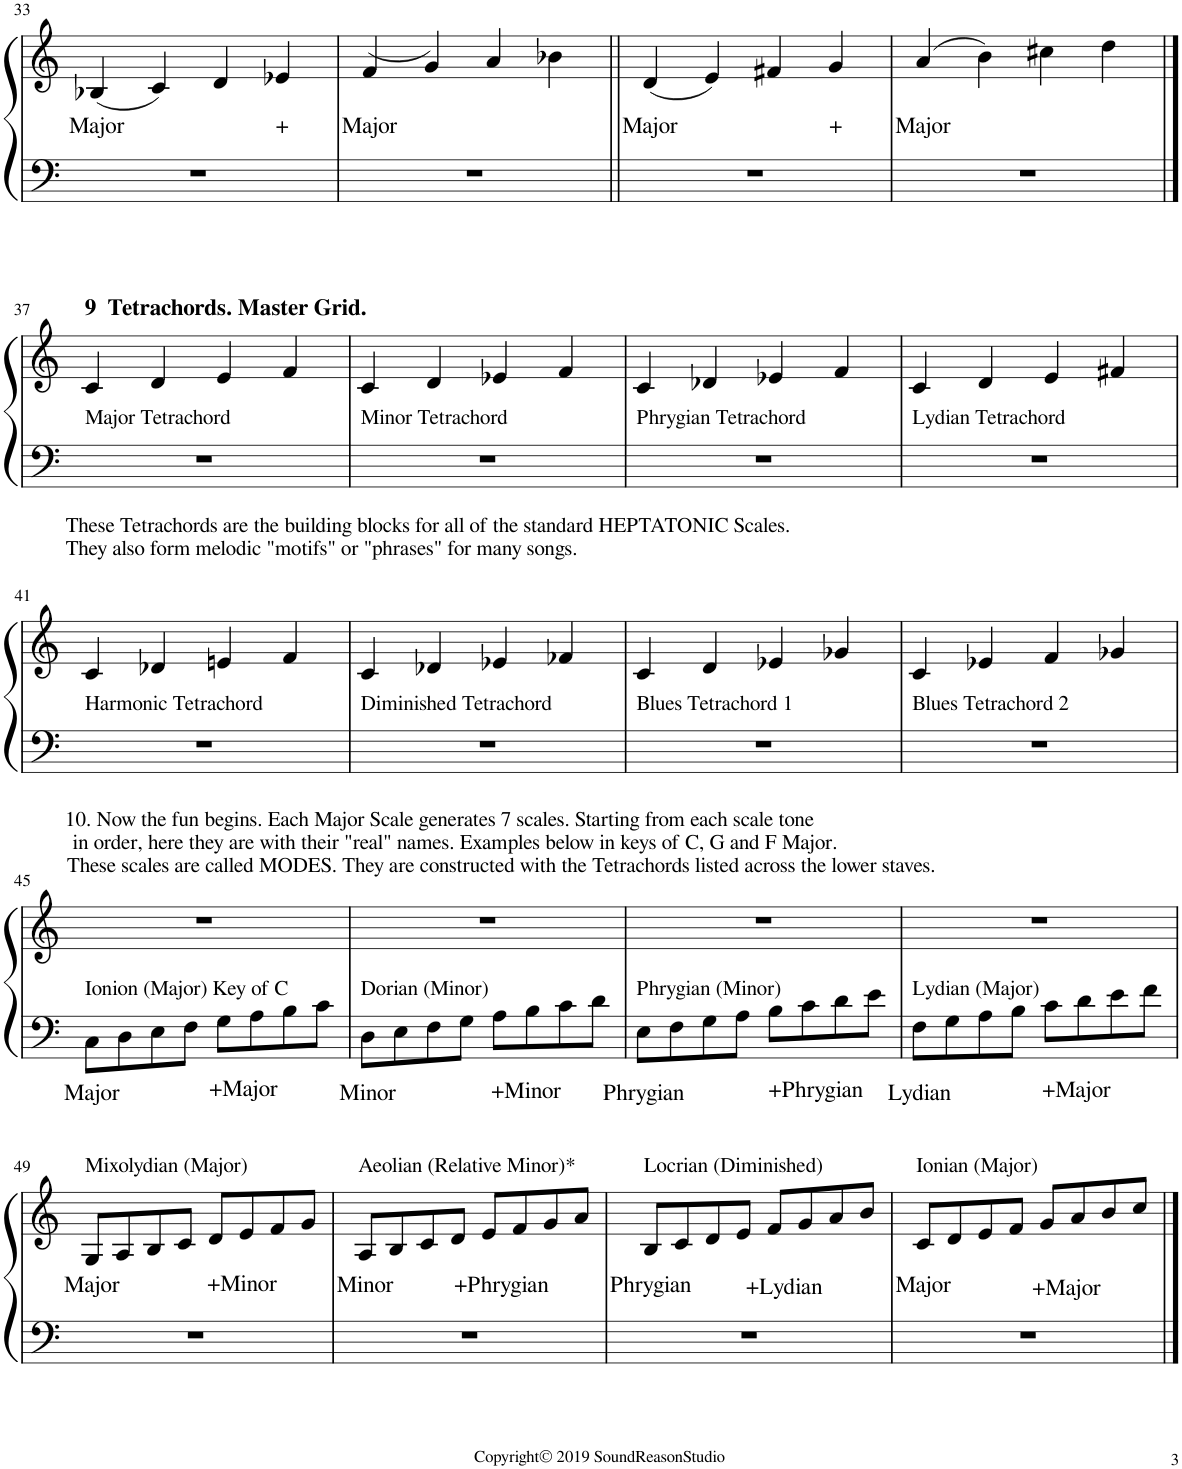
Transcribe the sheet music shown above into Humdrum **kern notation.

**kern	**text	**kern	**text
*part1	*part1	*part1	*part1
*staff2	*staff2	*staff1	*staff1
*I"Piano	*	*	*
*I'Pno.	*	*	*
!!LO:PB:g=z
*clefF4	*	*clefG2	*
*k[]	*	*k[]	*
*M4/4	*	*M4/4	*
=33	=33	=33	=33
!	!	!	!LO:LY:b
1r	.	(4B-X/	Major
.	.	4c/)	.
.	.	4d/	.
!	!	!	!LO:LY:b
.	.	4e-X/	+
=34	=34	=34	=34
!	!	!	!LO:LY:b
1r	.	(4f/	Major
.	.	4g/)	.
.	.	4a/	.
.	.	4b-X\	.
=35||	=35||	=35||	=35||
!	!	!	!LO:LY:b
1r	.	(4d/	Major
.	.	4e/)	.
.	.	4f#X/	.
!	!	!	!LO:LY:b
.	.	4g/	+
=36	=36	=36	=36
!	!	!	!LO:LY:b
1r	.	(4a/	Major
.	.	4b\)	.
.	.	4cc#X\	.
.	.	4dd\	.
!!LO:LB:g=z
==37	==37	==37	==37
!	!	!LO:TX:a:B:t=9  Tetrachords. Master Grid.	!
!LO:TX:a:t=Major Tetrachord	!	!	!
1r	.	4c/	.
.	.	4d/	.
.	.	4e/	.
.	.	4f/	.
=38	=38	=38	=38
!LO:TX:a:t=Minor Tetrachord	!	!	!
1r	.	4c/	.
.	.	4d/	.
.	.	4e-X/	.
.	.	4f/	.
=39	=39	=39	=39
!LO:TX:a:t=Phrygian Tetrachord	!	!	!
1r	.	4c/	.
.	.	4d-X/	.
.	.	4e-X/	.
.	.	4f/	.
=40	=40	=40	=40
!LO:TX:a:t=Lydian Tetrachord	!	!	!
1r	.	4c/	.
.	.	4d/	.
.	.	4e/	.
.	.	4f#X/	.
!!LO:LB:g=z
=41	=41	=41	=41
!	!	!LO:TX:a:t=These Tetrachords are the building blocks for all of the standard HEPTATONIC Scales.	!
!	!	!LO:TX:a:t=They also form melodic "motifs" or "phrases" for many songs.	!
!LO:TX:a:t=Harmonic Tetrachord	!	!	!
1r	.	4c/	.
.	.	4d-X/	.
.	.	4en/	.
.	.	4f/	.
=42	=42	=42	=42
!LO:TX:a:t=Diminished Tetrachord	!	!	!
1r	.	4c/	.
.	.	4d-X/	.
.	.	4e-X/	.
.	.	4f-X/	.
=43	=43	=43	=43
!LO:TX:a:t=Blues Tetrachord 1	!	!	!
1r	.	4c/	.
.	.	4d/	.
.	.	4e-X/	.
.	.	4g-X/	.
=44	=44	=44	=44
!LO:TX:a:t=Blues Tetrachord 2	!	!	!
1r	.	4c/	.
.	.	4e-X/	.
.	.	4f/	.
.	.	4g-X/	.
!!LO:LB:g=z
=45	=45	=45	=45
!	!	!LO:TX:a:t=10. Now the fun begins. Each Major Scale generates 7 scales. Starting from each scale tone	!
!	!	!LO:TX:a:t=in order, here they are with their "real" names. Examples below in keys of C, G and F Major.	!
!	!	!LO:TX:a:t=These scales are called MODES. They are constructed with the Tetrachords listed across the lower staves.	!
!LO:TX:a:t=Ionion (Major) Key of C	!	!	!
!	!LO:LY:b	!	!
8C\L	Major	1r	.
8D\	.	.	.
8E\	.	.	.
8F\J	.	.	.
!	!LO:LY:b	!	!
8G\L	+Major	.	.
8A\	.	.	.
8B\	.	.	.
8c\J	.	.	.
=46	=46	=46	=46
!LO:TX:a:t=Dorian (Minor)	!	!	!
!	!LO:LY:b	!	!
8D\L	Minor	1r	.
8E\	.	.	.
8F\	.	.	.
8G\J	.	.	.
!	!LO:LY:b	!	!
8A\L	+Minor	.	.
8B\	.	.	.
8c\	.	.	.
8d\J	.	.	.
=47	=47	=47	=47
!LO:TX:a:t=Phrygian (Minor)	!	!	!
!	!LO:LY:b	!	!
8E\L	Phrygian	1r	.
8F\	.	.	.
8G\	.	.	.
8A\J	.	.	.
!	!LO:LY:b	!	!
8B\L	+Phrygian	.	.
8c\	.	.	.
8d\	.	.	.
8e\J	.	.	.
=48	=48	=48	=48
!LO:TX:a:t=Lydian (Major)	!	!	!
!	!LO:LY:b	!	!
8F\L	Lydian	1r	.
8G\	.	.	.
8A\	.	.	.
8B\J	.	.	.
!	!LO:LY:b	!	!
8c\L	+Major	.	.
8d\	.	.	.
8e\	.	.	.
8f\J	.	.	.
!!LO:LB:g=z
=49	=49	=49	=49
!	!	!LO:TX:a:t=Mixolydian (Major)	!
!	!	!	!LO:LY:b
1r	.	8G/L	Major
.	.	8A/	.
.	.	8B/	.
.	.	8c/J	.
!	!	!	!LO:LY:b
.	.	8d/L	+Minor
.	.	8e/	.
.	.	8f/	.
.	.	8g/J	.
=50	=50	=50	=50
!	!	!LO:TX:a:t=Aeolian (Relative Minor)*	!
!	!	!	!LO:LY:b
1r	.	8A/L	Minor
.	.	8B/	.
.	.	8c/	.
.	.	8d/J	.
!	!	!	!LO:LY:b
.	.	8e/L	+Phrygian
.	.	8f/	.
.	.	8g/	.
.	.	8a/J	.
=51	=51	=51	=51
!	!	!LO:TX:a:t=Locrian (Diminished)	!
!	!	!	!LO:LY:b
1r	.	8B/L	Phrygian
.	.	8c/	.
.	.	8d/	.
.	.	8e/J	.
!	!	!	!LO:LY:b
.	.	8f/L	+Lydian
.	.	8g/	.
.	.	8a/	.
.	.	8b/J	.
=52	=52	=52	=52
!	!	!LO:TX:a:t=Ionian (Major)	!
!	!	!	!LO:LY:b
1r	.	8c/L	Major
.	.	8d/	.
.	.	8e/	.
.	.	8f/J	.
!	!	!	!LO:LY:b
.	.	8g/L	+Major
.	.	8a/	.
.	.	8b/	.
.	.	8cc/J	.
==	==	==	==
*-	*-	*-	*-
